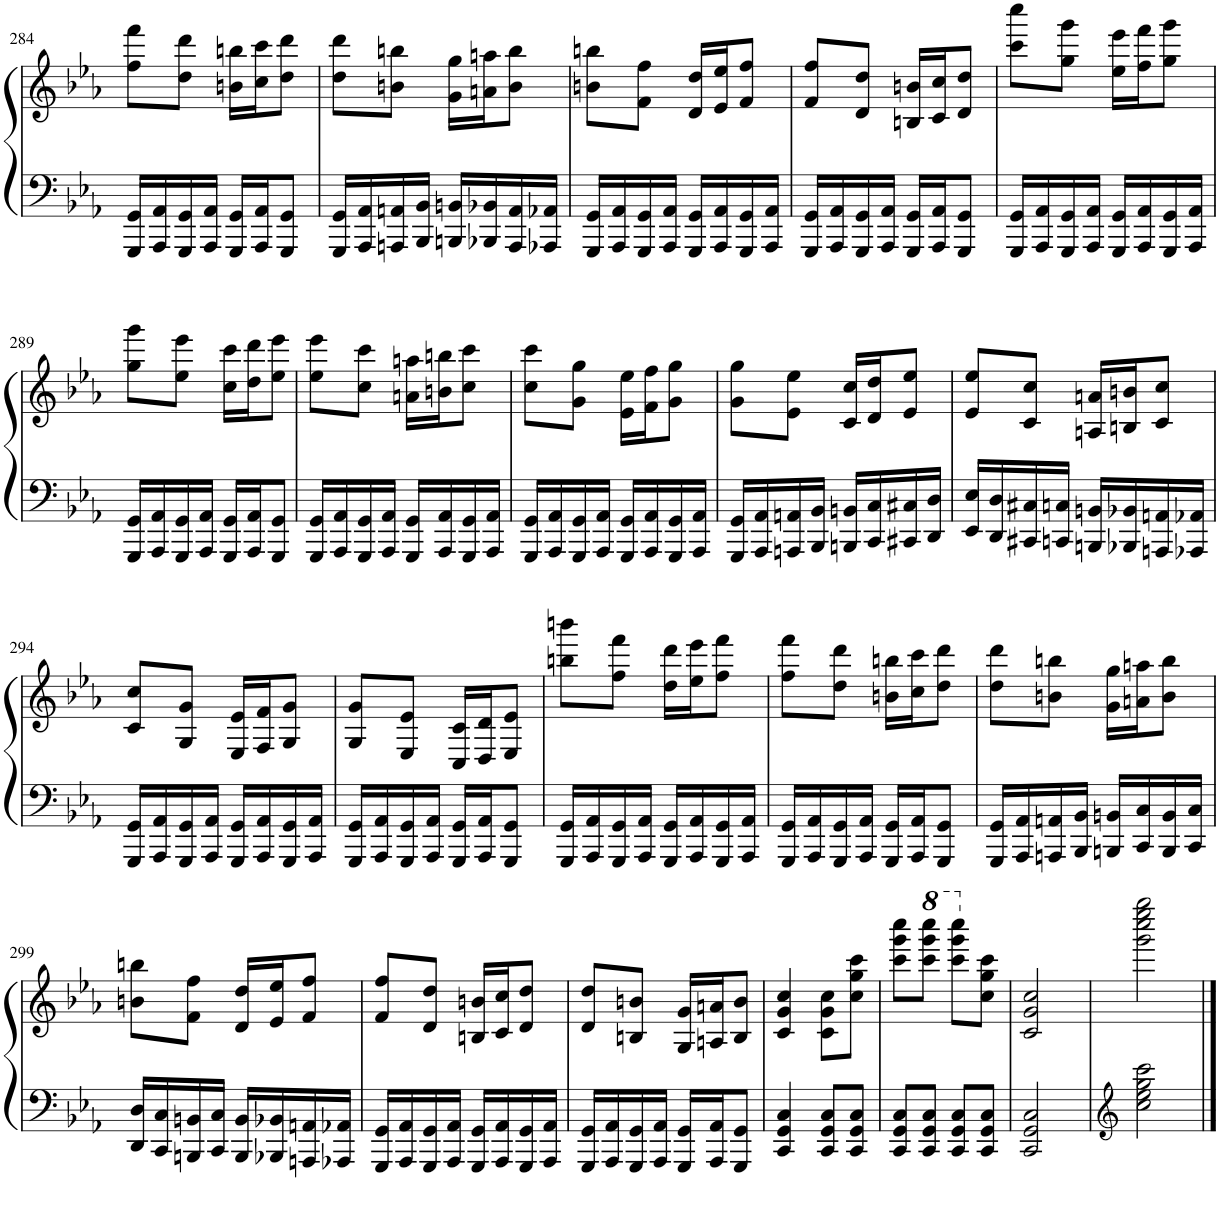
**kern	**kern
*part1	*part1
*staff2	*staff1
*I"Piano	*
*I'Pno.	*
!!LO:PB:g=z
*clefF4	*clefG2
*k[b-e-a-]	*k[b-e-a-]
*M2/4	*M2/4
=284	=284
16GGG/ 16GG/LL	8ff\ 8fff\L
16AAA-/ 16AA-/	.
16GGG/ 16GG/	8dd\ 8ddd\J
16AAA-/ 16AA-/JJ	.
16GGG/ 16GG/LL	16bn\ 16bbn\LL
16AAA-/ 16AA-/J	16cc\ 16ccc\J
8GGG/ 8GG/J	8dd\ 8ddd\J
=285	=285
16GGG/ 16GG/LL	8dd\ 8ddd\L
16AAA-/ 16AA-/	.
16AAAn/ 16AAn/	8bn\ 8bbn\J
16BBB-/ 16BB-/JJ	.
16BBBn/ 16BBn/LL	16g\ 16gg\LL
16BBB-X/ 16BB-X/	16an\ 16aan\J
16AAA/ 16AA/	8b\ 8bb\J
16AAA-X/ 16AA-X/JJ	.
=286	=286
16GGG/ 16GG/LL	8bn\ 8bbn\L
16AAA-/ 16AA-/	.
16GGG/ 16GG/	8f\ 8ff\J
16AAA-/ 16AA-/JJ	.
16GGG/ 16GG/LL	16d/ 16dd/LL
16AAA-/ 16AA-/	16e-/ 16ee-/J
16GGG/ 16GG/	8f/ 8ff/J
16AAA-/ 16AA-/JJ	.
=287	=287
16GGG/ 16GG/LL	8f/ 8ff/L
16AAA-/ 16AA-/	.
16GGG/ 16GG/	8d/ 8dd/J
16AAA-/ 16AA-/JJ	.
16GGG/ 16GG/LL	16Bn/ 16bn/LL
16AAA-/ 16AA-/J	16c/ 16cc/J
8GGG/ 8GG/J	8d/ 8dd/J
=288	=288
16GGG/ 16GG/LL	8ccc\ 8cccc\L
16AAA-/ 16AA-/	.
16GGG/ 16GG/	8gg\ 8ggg\J
16AAA-/ 16AA-/JJ	.
16GGG/ 16GG/LL	16ee-\ 16eee-\LL
16AAA-/ 16AA-/	16ff\ 16fff\J
16GGG/ 16GG/	8gg\ 8ggg\J
16AAA-/ 16AA-/JJ	.
!!LO:LB:g=z
=289	=289
16GGG/ 16GG/LL	8gg\ 8ggg\L
16AAA-/ 16AA-/	.
16GGG/ 16GG/	8ee-\ 8eee-\J
16AAA-/ 16AA-/JJ	.
16GGG/ 16GG/LL	16cc\ 16ccc\LL
16AAA-/ 16AA-/J	16dd\ 16ddd\J
8GGG/ 8GG/J	8ee-\ 8eee-\J
=290	=290
16GGG/ 16GG/LL	8ee-\ 8eee-\L
16AAA-/ 16AA-/	.
16GGG/ 16GG/	8cc\ 8ccc\J
16AAA-/ 16AA-/JJ	.
16GGG/ 16GG/LL	16an\ 16aan\LL
16AAA-/ 16AA-/	16bn\ 16bbn\J
16GGG/ 16GG/	8cc\ 8ccc\J
16AAA-/ 16AA-/JJ	.
=291	=291
16GGG/ 16GG/LL	8cc\ 8ccc\L
16AAA-/ 16AA-/	.
16GGG/ 16GG/	8g\ 8gg\J
16AAA-/ 16AA-/JJ	.
16GGG/ 16GG/LL	16e-\ 16ee-\LL
16AAA-/ 16AA-/	16f\ 16ff\J
16GGG/ 16GG/	8g\ 8gg\J
16AAA-/ 16AA-/JJ	.
=292	=292
16GGG/ 16GG/LL	8g\ 8gg\L
16AAA-/ 16AA-/	.
16AAAn/ 16AAn/	8e-\ 8ee-\J
16BBB-/ 16BB-/JJ	.
16BBBn/ 16BBn/LL	16c/ 16cc/LL
16CC/ 16C/	16d/ 16dd/J
16CC#X/ 16C#X/	8e-/ 8ee-/J
16DD/ 16D/JJ	.
=293	=293
16EE-/ 16E-/LL	8e-/ 8ee-/L
16DD/ 16D/	.
16CC#X/ 16C#X/	8c/ 8cc/J
16CCn/ 16Cn/JJ	.
16BBBn/ 16BBn/LL	16An/ 16an/LL
16BBB-X/ 16BB-X/	16Bn/ 16bn/J
16AAAn/ 16AAn/	8c/ 8cc/J
16AAA-X/ 16AA-X/JJ	.
!!LO:LB:g=z
=294	=294
16GGG/ 16GG/LL	8c/ 8cc/L
16AAA-/ 16AA-/	.
16GGG/ 16GG/	8G/ 8g/J
16AAA-/ 16AA-/JJ	.
16GGG/ 16GG/LL	16E-/ 16e-/LL
16AAA-/ 16AA-/	16F/ 16f/J
16GGG/ 16GG/	8G/ 8g/J
16AAA-/ 16AA-/JJ	.
=295	=295
16GGG/ 16GG/LL	8G/ 8g/L
16AAA-/ 16AA-/	.
16GGG/ 16GG/	8E-/ 8e-/J
16AAA-/ 16AA-/JJ	.
16GGG/ 16GG/LL	16C/ 16c/LL
16AAA-/ 16AA-/J	16D/ 16d/J
8GGG/ 8GG/J	8E-/ 8e-/J
=296	=296
16GGG/ 16GG/LL	8bbn\ 8bbbn\L
16AAA-/ 16AA-/	.
16GGG/ 16GG/	8ff\ 8fff\J
16AAA-/ 16AA-/JJ	.
16GGG/ 16GG/LL	16dd\ 16ddd\LL
16AAA-/ 16AA-/	16ee-\ 16eee-\J
16GGG/ 16GG/	8ff\ 8fff\J
16AAA-/ 16AA-/JJ	.
=297	=297
16GGG/ 16GG/LL	8ff\ 8fff\L
16AAA-/ 16AA-/	.
16GGG/ 16GG/	8dd\ 8ddd\J
16AAA-/ 16AA-/JJ	.
16GGG/ 16GG/LL	16bn\ 16bbn\LL
16AAA-/ 16AA-/J	16cc\ 16ccc\J
8GGG/ 8GG/J	8dd\ 8ddd\J
=298	=298
16GGG/ 16GG/LL	8dd\ 8ddd\L
16AAA-/ 16AA-/	.
16AAAn/ 16AAn/	8bn\ 8bbn\J
16BBB-/ 16BB-/JJ	.
16BBBn/ 16BBn/LL	16g\ 16gg\LL
16CC/ 16C/	16an\ 16aan\J
16BBB/ 16BB/	8b\ 8bb\J
16CC/ 16C/JJ	.
!!LO:LB:g=z
=299	=299
16DD/ 16D/LL	8bn\ 8bbn\L
16CC/ 16C/	.
16BBBn/ 16BBn/	8f\ 8ff\J
16CC/ 16C/JJ	.
16BBB/ 16BB/LL	16d/ 16dd/LL
16BBB-X/ 16BB-X/	16e-/ 16ee-/J
16AAAn/ 16AAn/	8f/ 8ff/J
16AAA-X/ 16AA-X/JJ	.
=300	=300
16GGG/ 16GG/LL	8f/ 8ff/L
16AAA-/ 16AA-/	.
16GGG/ 16GG/	8d/ 8dd/J
16AAA-/ 16AA-/JJ	.
16GGG/ 16GG/LL	16Bn/ 16bn/LL
16AAA-/ 16AA-/	16c/ 16cc/J
16GGG/ 16GG/	8d/ 8dd/J
16AAA-/ 16AA-/JJ	.
=301	=301
16GGG/ 16GG/LL	8d/ 8dd/L
16AAA-/ 16AA-/	.
16GGG/ 16GG/	8Bn/ 8bn/J
16AAA-/ 16AA-/JJ	.
16GGG/ 16GG/LL	16G/ 16g/LL
16AAA-/ 16AA-/J	16An/ 16an/J
8GGG/ 8GG/J	8B/ 8b/J
=302	=302
4CC/ 4GG/ 4C/	4c/ 4g/ 4cc/
8CC/ 8GG/ 8C/L	8c\ 8g\ 8cc\L
8CC/ 8GG/ 8C/J	8cc\ 8gg\ 8ccc\J
=303	=303
8CC/ 8GG/ 8C/L	8ccc\ 8ggg\ 8cccc\L
*	*8va
8CC/ 8GG/ 8C/J	8cccc\ 8gggg\ 8ccccc\J
*	*X8va
8CC/ 8GG/ 8C/L	8ccc\ 8ggg\ 8cccc\L
8CC/ 8GG/ 8C/J	8cc\ 8gg\ 8ccc\J
=304	=304
2CC/ 2GG/ 2C/	2c/ 2g/ 2cc/
=305	=305
*clefG2	*
2cc\ 2ee-\ 2gg\ 2ccc\	2ggg\ 2cccc\ 2eeee-\ 2gggg\
==	==
*-	*-
